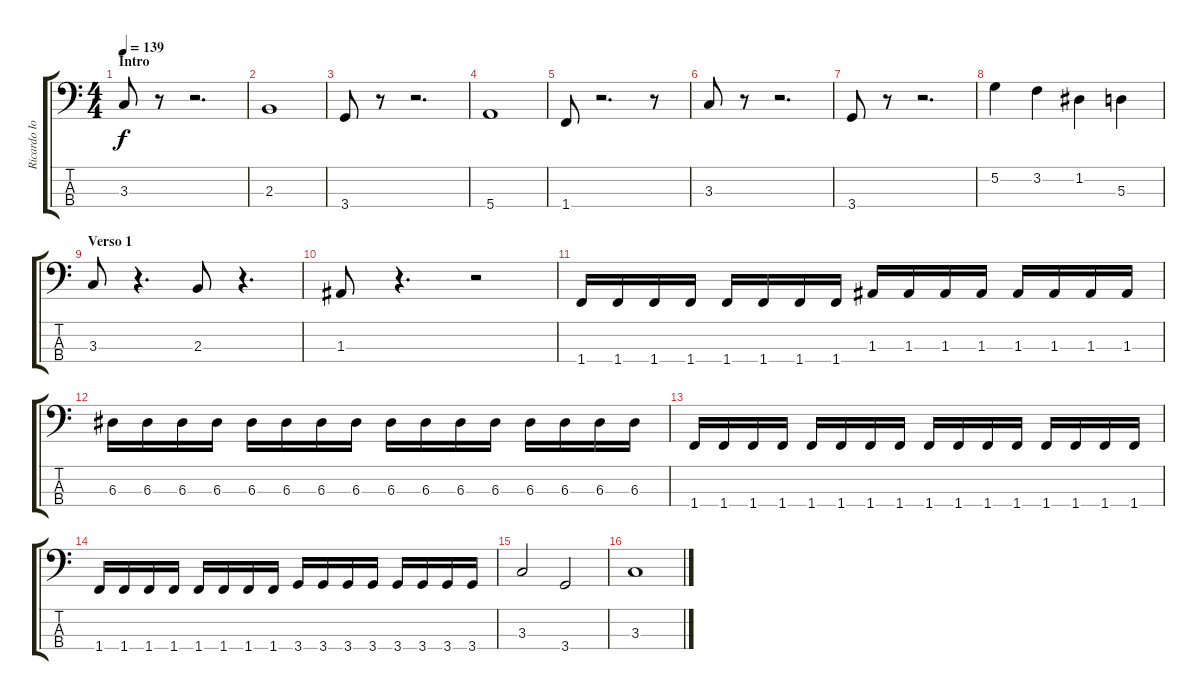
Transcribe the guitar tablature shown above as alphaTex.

\track ("Ricardo Iorio" "Ricardo Io") {instrument electricbasspick}
\staff {score tabs}
\tuning (G2 D2 A1 E1) {hide}
\ts (4 4)
\section ("" "Intro")
\tempo 139
\clef f4
\ks c
3.3.8{dy f instrument electricbasspick} r.8 r.2{d} |
2.3.1 |
3.4.8 r.8 r.2{d} |
5.4.1 |
1.4.8 r.2{d} r.8 |
3.3.8 r.8 r.2{d} |
3.4.8 r.8 r.2{d} |
5.2.4 3.2.4 1.2.4 5.3.4 |
\section ("" "Verso 1")
3.3.8 r.4{d} 2.3.8 r.4{d} |
1.3.8 r.4{d} r.2 |
1.4.16 1.4.16 1.4.16 1.4.16 1.4.16 1.4.16 1.4.16 1.4.16 1.3.16 1.3.16 1.3.16 1.3.16 1.3.16 1.3.16 1.3.16 1.3.16 |
6.3.16 6.3.16 6.3.16 6.3.16 6.3.16 6.3.16 6.3.16 6.3.16 6.3.16 6.3.16 6.3.16 6.3.16 6.3.16 6.3.16 6.3.16 6.3.16 |
1.4.16 1.4.16 1.4.16 1.4.16 1.4.16 1.4.16 1.4.16 1.4.16 1.4.16 1.4.16 1.4.16 1.4.16 1.4.16 1.4.16 1.4.16 1.4.16 |
1.4.16 1.4.16 1.4.16 1.4.16 1.4.16 1.4.16 1.4.16 1.4.16 3.4.16 3.4.16 3.4.16 3.4.16 3.4.16 3.4.16 3.4.16 3.4.16 |
3.3.2 3.4.2 |
3.3.1
